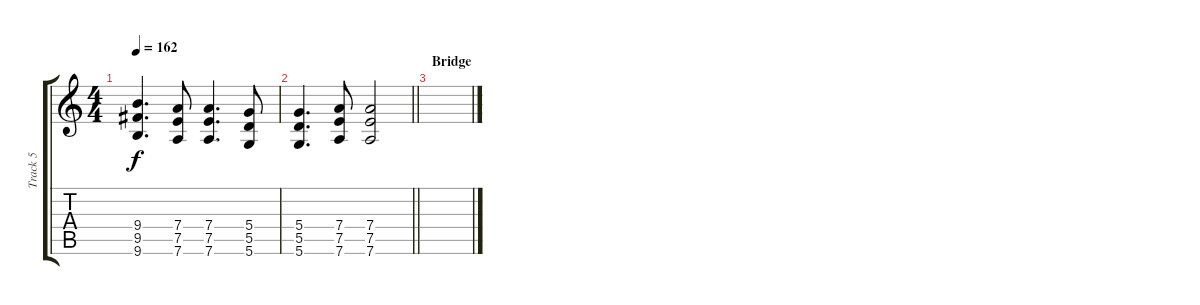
\track ("Track 5" "Track 5") {instrument distortionguitar}
\staff {score tabs}
\tuning (E4 B3 G3 D3 A2 D2) {hide}
\ts (4 4)
\tempo 162
\clef g2
\ks c
(9.4 9.5 9.6).4{d dy f} (7.4 7.5 7.6).8 (7.4 7.5 7.6).4{d} (5.4 5.5 5.6).8 |
\barLineRight lightlight
(5.4 5.5 5.6).4{d} (7.4 7.5 7.6).8 (7.4 7.5 7.6).2 |
\section ("" "Bridge")
